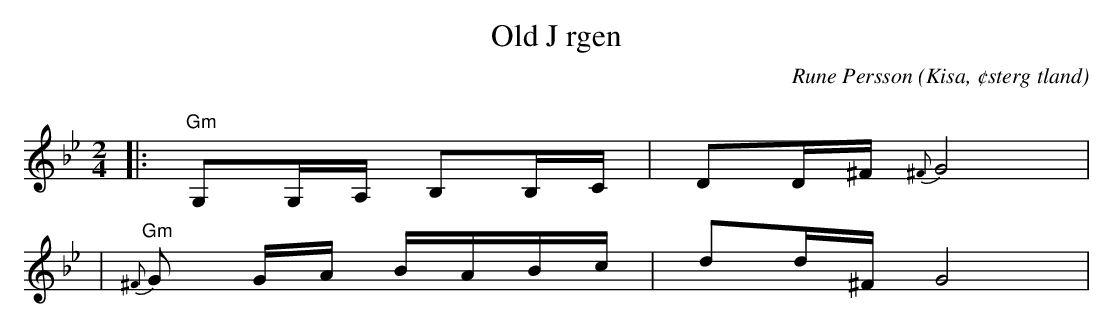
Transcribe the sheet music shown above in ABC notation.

X:1
T:Old J rgen
C:Rune Persson
O:Kisa, ¢sterg tland
Q:60
M:2/4
L:1/8
K:Gm
|:"Gm"G,G,/A,/ B,B,/C/|DD/^F/ {^F}G4|
|"Gm"{^F}G G/A/ B/A/B/c/|dd/^F/ G4|
